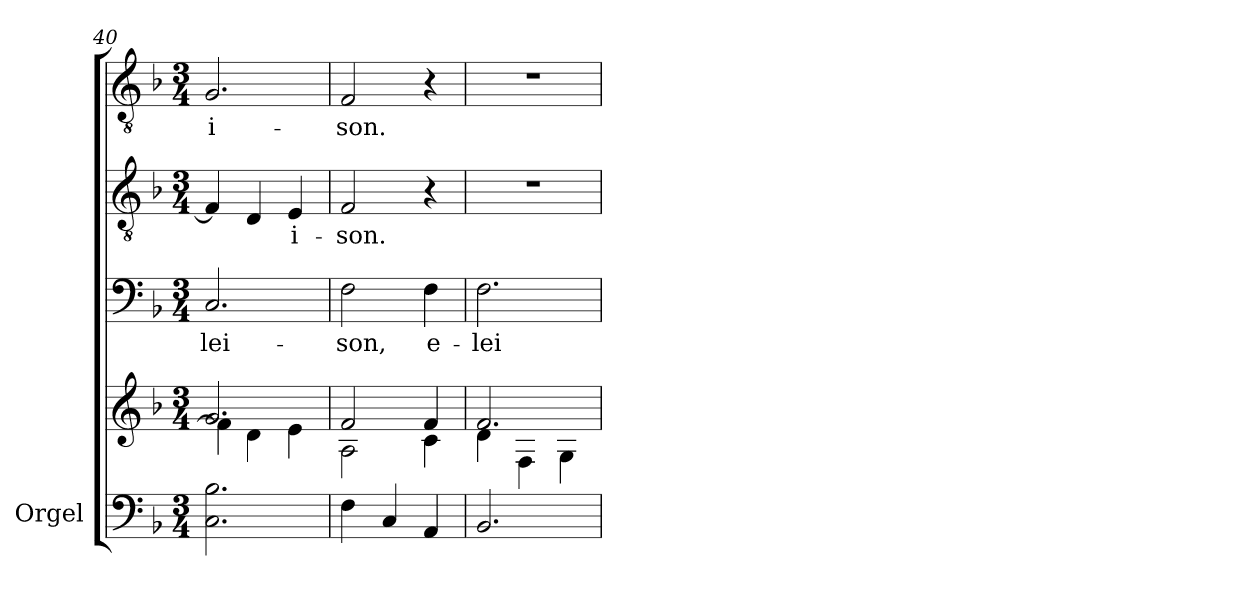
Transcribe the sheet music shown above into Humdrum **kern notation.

**kern	**kern	**kern	**text	**kern	**text	**kern	**text
*part4	*part4	*part3	*part3	*part2	*part2	*part1	*part1
*staff5	*staff4	*staff3	*staff3	*staff2	*staff2	*staff1	*staff1
*I"Orgel	*	*	*	*	*	*	*
*I'Org.	*	*	*	*	*	*	*
*clefF4	*clefG2	*clefF4	*	*clefGv2	*	*clefGv2	*
*k[b-]	*k[b-]	*k[b-]	*	*k[b-]	*	*k[b-]	*
*F:	*F:	*F:	*	*F:	*	*F:	*
*M3/4	*M3/4	*M3/4	*	*M3/4	*	*M3/4	*
=40	=40	=40	=40	=40	=40	=40	=40
*	*^	*	*	*	*	*	*
!	!	!	!	!LO:LY:b	!	!	!	!LO:LY:b
2.C\ 2.B-\	2.g/	4f\]	2.C/	-lei-	4F/]	.	2.G/	-i-
.	.	4d\	.	.	4D/	.	.	.
!	!	!	!	!	!	!LO:LY:b	!	!
.	.	4e\	.	.	4E/	-i-	.	.
=41	=41	=41	=41	=41	=41	=41	=41	=41
!	!	!	!	!LO:LY:b	!	!LO:LY:b	!	!LO:LY:b
4F\	2f/	2A\	2F\	-son,	2F/	-son.	2F/	-son.
4C/	.	.	.	.	.	.	.	.
!	!	!	!	!LO:LY:b	!	!	!	!
4AA/	4f/	4c\	4F\	e-	4r	.	4r	.
=42	=42	=42	=42	=42	=42	=42	=42	=42
!	!	!	!	!LO:LY:b	!	!	!	!
2.BB-/	2.f/	4d\	2.F\	-lei-	2.r	.	2.r	.
.	.	4F\	.	.	.	.	.	.
.	.	4G\	.	.	.	.	.	.
*	*v	*v	*	*	*	*	*	*
=	=	=	=	=	=	=	=
*-	*-	*-	*-	*-	*-	*-	*-
